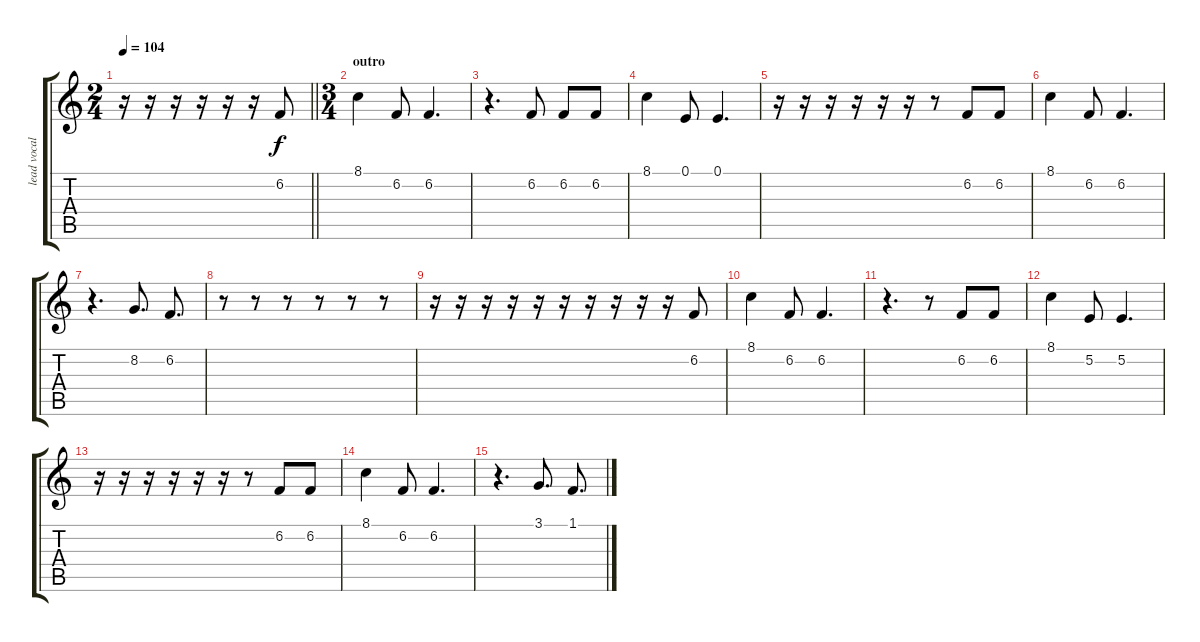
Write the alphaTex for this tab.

\track ("lead vocals" "lead vocal") {instrument tenorsax}
\staff {score tabs}
\tuning (E4 B3 G3 D3 A2 E2) {hide}
\ts (2 4)
\tempo 104
\clef g2
\barLineRight lightlight
\ks c
r.16{dy f} r.16 r.16 r.16 r.16 r.16 6.2.8 |
\ts (3 4)
\section ("" "outro")
8.1.4 6.2.8 6.2.4{d} |
r.4{d} 6.2.8 6.2.8 6.2.8 |
8.1.4 0.1.8 0.1.4{d} |
r.16 r.16 r.16 r.16 r.16 r.16 r.8 6.2.8 6.2.8 |
8.1.4 6.2.8 6.2.4{d} |
r.4{d} 8.2.8{d} 6.2.8{d} |
r.8 r.8 r.8 r.8 r.8 r.8 |
r.16 r.16 r.16 r.16 r.16 r.16 r.16 r.16 r.16 r.16 6.2.8 |
8.1.4 6.2.8 6.2.4{d} |
r.4{d} r.8 6.2.8 6.2.8 |
8.1.4 5.2.8 5.2.4{d} |
r.16 r.16 r.16 r.16 r.16 r.16 r.8 6.2.8 6.2.8 |
8.1.4 6.2.8 6.2.4{d} |
r.4{d} 3.1.8{d} 1.1.8{d}
